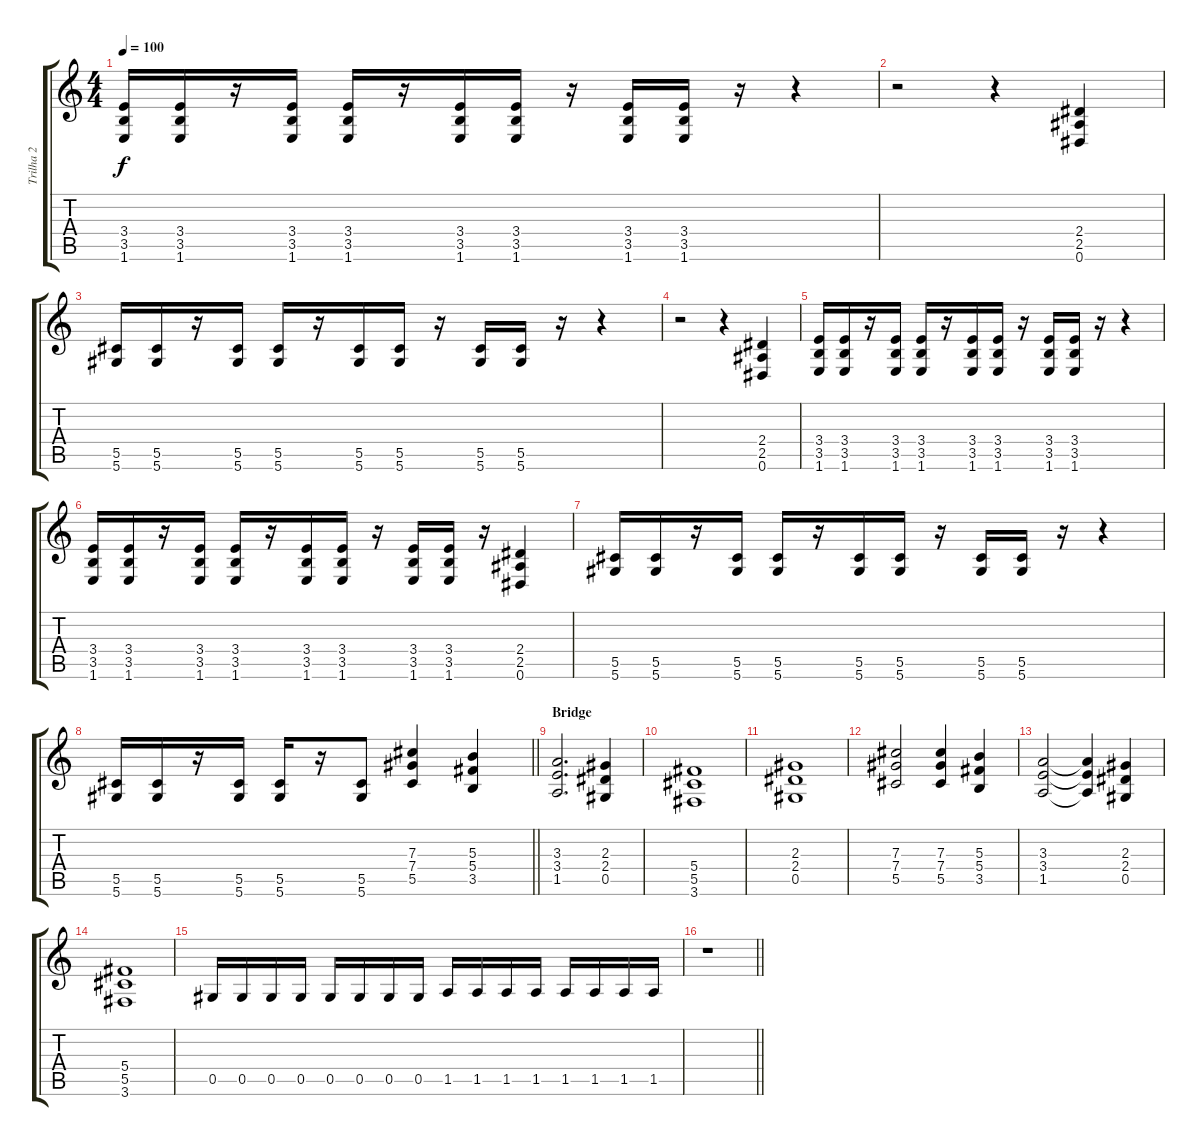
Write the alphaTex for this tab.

\track ("Trilha 2" "Trilha 2") {instrument distortionguitar}
\staff {score tabs}
\tuning (Eb4 Bb3 Gb3 Db3 Ab2 Eb2) {hide}
\ts (4 4)
\tempo 100
\clef g2
\ks c
(3.4 3.5 1.6).16{dy f} (3.4 3.5 1.6).16 r.16 (3.4 3.5 1.6).16 (3.4 3.5 1.6).16 r.16 (3.4 3.5 1.6).16 (3.4 3.5 1.6).16 r.16 (3.4 3.5 1.6).16 (3.4 3.5 1.6).16 r.16 r.4 |
r.2 r.4 (2.4 2.5 0.6).4 |
(5.5 5.6).16 (5.5 5.6).16 r.16 (5.5 5.6).16 (5.5 5.6).16 r.16 (5.5 5.6).16 (5.5 5.6).16 r.16 (5.5 5.6).16 (5.5 5.6).16 r.16 r.4 |
r.2 r.4 (2.4 2.5 0.6).4 |
(3.4 3.5 1.6).16 (3.4 3.5 1.6).16 r.16 (3.4 3.5 1.6).16 (3.4 3.5 1.6).16 r.16 (3.4 3.5 1.6).16 (3.4 3.5 1.6).16 r.16 (3.4 3.5 1.6).16 (3.4 3.5 1.6).16 r.16 r.4 |
(3.4 3.5 1.6).16 (3.4 3.5 1.6).16 r.16 (3.4 3.5 1.6).16 (3.4 3.5 1.6).16 r.16 (3.4 3.5 1.6).16 (3.4 3.5 1.6).16 r.16 (3.4 3.5 1.6).16 (3.4 3.5 1.6).16 r.16 (2.4 2.5 0.6).4 |
(5.5 5.6).16 (5.5 5.6).16 r.16 (5.5 5.6).16 (5.5 5.6).16 r.16 (5.5 5.6).16 (5.5 5.6).16 r.16 (5.5 5.6).16 (5.5 5.6).16 r.16 r.4 |
\barLineRight lightlight
(5.5 5.6).16 (5.5 5.6).16 r.16 (5.5 5.6).16 (5.5 5.6).16 r.16 (5.5 5.6).8 (7.3 7.4 5.5).4 (5.3 5.4 3.5).4 |
\section ("" "Bridge")
(3.3 3.4 1.5).2{d} (2.3 2.4 0.5).4 |
(5.4 5.5 3.6).1 |
(2.3 2.4 0.5).1 |
(7.3 7.4 5.5).2 (7.3 7.4 5.5).4 (5.3 5.4 3.5).4 |
(3.3 3.4 1.5).2 (3.3{t} 3.4{t} 1.5{t}).4 (2.3 2.4 0.5).4 |
(5.4 5.5 3.6).1 |
0.5.16 0.5.16 0.5.16 0.5.16 0.5.16 0.5.16 0.5.16 0.5.16 1.5.16 1.5.16 1.5.16 1.5.16 1.5.16 1.5.16 1.5.16 1.5.16 |
\barLineRight lightlight
r.1
